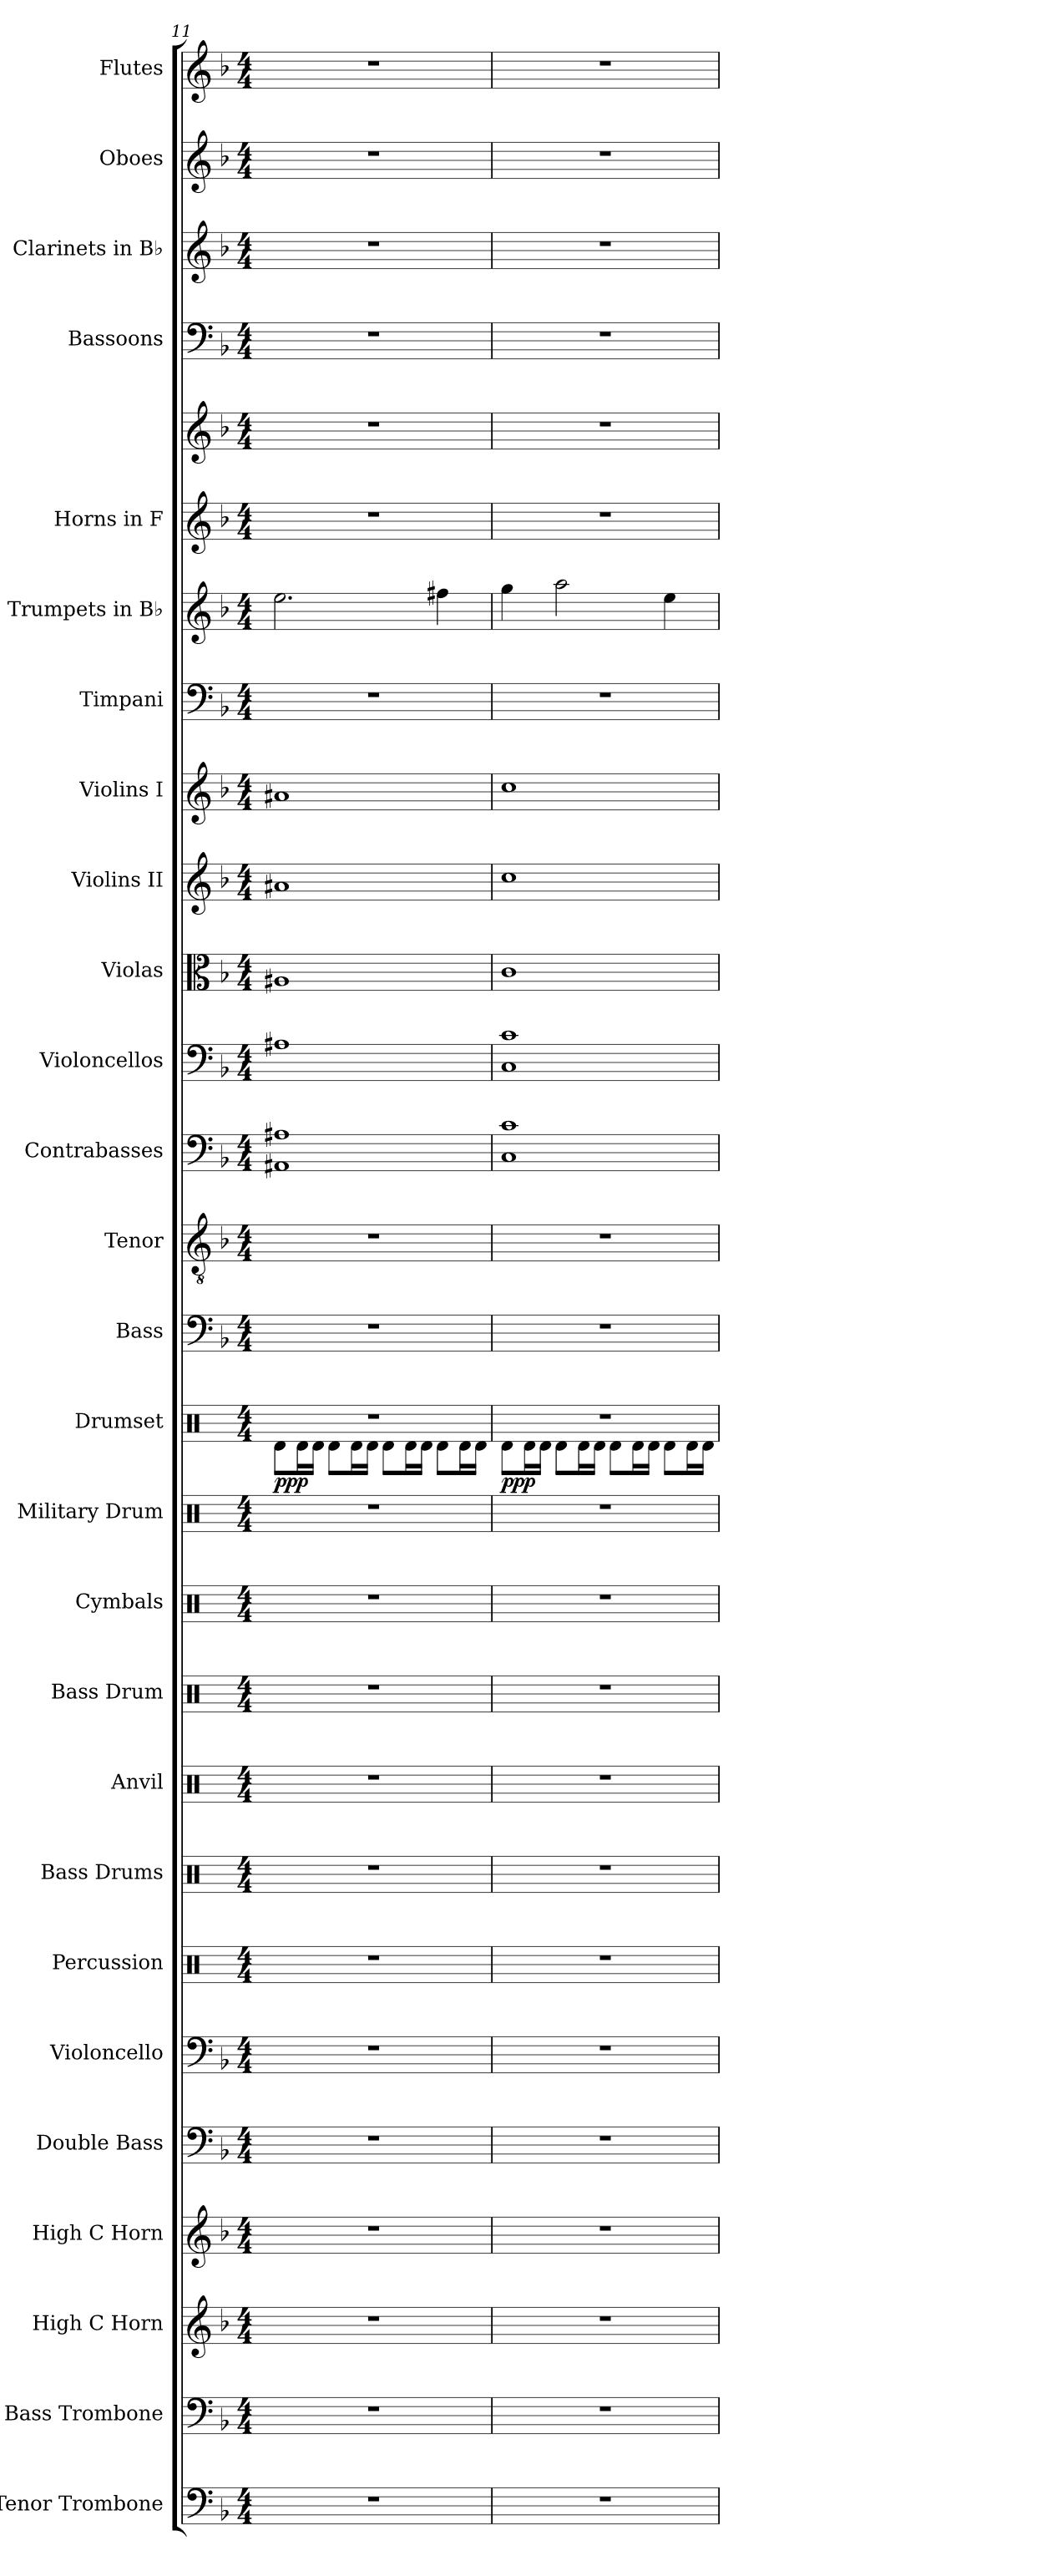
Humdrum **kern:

**kern	**kern	**kern	**kern	**kern	**kern	**kern	**kern	**kern	**kern	**kern	**kern	**kern	**dynam	**kern	**kern	**kern	**kern	**kern	**kern	**kern	**kern	**kern	**kern	**kern	**kern	**kern	**kern	**kern
*part27	*part26	*part25	*part24	*part23	*part22	*part21	*part20	*part19	*part18	*part17	*part16	*part15	*part15	*part14	*part13	*part12	*part11	*part10	*part9	*part8	*part7	*part6	*part5	*part5	*part4	*part3	*part2	*part1
*staff28	*staff27	*staff26	*staff25	*staff24	*staff23	*staff22	*staff21	*staff20	*staff19	*staff18	*staff17	*staff16	*staff16	*staff15	*staff14	*staff13	*staff12	*staff11	*staff10	*staff9	*staff8	*staff7	*staff6	*staff5	*staff4	*staff3	*staff2	*staff1
*I"Tenor Trombone	*I"Bass Trombone	*I"High C Horn	*I"High C Horn	*I"Double Bass	*I"Violoncello	*I"Percussion	*I"Bass Drums	*I"Anvil	*I"Bass Drum	*I"Cymbals	*I"Military Drum	*I"Drumset	*	*I"Bass	*I"Tenor	*I"Contrabasses	*I"Violoncellos	*I"Violas	*I"Violins II	*I"Violins I	*I"Timpani	*I"Trumpets in B♭	*I"Horns in F	*	*I"Bassoons	*I"Clarinets in B♭	*I"Oboes	*I"Flutes
*I'T. Tbn.	*I'B. Tbn.	*I'H. C Hn.	*I'H. C Hn.	*I'Db.	*I'Vc.	*I'Perc.	*I'B.D.	*I'Anv.	*I'B. Dr.	*I'Cym.	*I'Mil. Dr.	*I'Drs.	*	*I'B.	*I'T.	*I'Cb.	*I'Vc.	*I'Vla.	*I'Vln. II	*I'Vln. I	*I'Timp.	*	*	*	*I'Bsn.	*	*I'Ob.	*I'Fl.
*clefF4	*clefF4	*clefG2	*clefG2	*clefF4	*clefF4	*clefX	*clefX	*clefX	*clefX	*clefX	*clefX	*clefX	*	*clefF4	*clefGv2	*clefF4	*clefF4	*clefC3	*clefG2	*clefG2	*clefF4	*clefG2	*clefG2	*clefG2	*clefF4	*clefG2	*clefG2	*clefG2
*	*	*ITrd7c12	*ITrd7c12	*ITrd7c12	*	*	*	*	*	*	*	*	*	*	*	*ITrd7c12	*	*	*	*	*	*ITrd1c2	*ITrd4c7	*ITrd4c7	*	*ITrd1c2	*	*
*k[b-]	*k[b-]	*k[b-]	*k[b-]	*k[b-]	*k[b-]	*k[]	*k[]	*k[]	*k[]	*k[]	*k[]	*k[]	*	*k[b-]	*k[b-]	*k[b-]	*k[b-]	*k[b-]	*k[b-]	*k[b-]	*k[b-]	*k[b-e-a-]	*k[b-e-]	*k[b-e-]	*k[b-]	*k[b-e-a-]	*k[b-]	*k[b-]
*M4/4	*M4/4	*M4/4	*M4/4	*M4/4	*M4/4	*M4/4	*M4/4	*M4/4	*M4/4	*M4/4	*M4/4	*M4/4	*	*M4/4	*M4/4	*M4/4	*M4/4	*M4/4	*M4/4	*M4/4	*M4/4	*M4/4	*M4/4	*M4/4	*M4/4	*M4/4	*M4/4	*M4/4
=11	=11	=11	=11	=11	=11	=11	=11	=11	=11	=11	=11	=11	=11	=11	=11	=11	=11	=11	=11	=11	=11	=11	=11	=11	=11	=11	=11	=11
*	*	*	*	*	*	*	*	*	*	*	*	*^	*	*	*	*	*	*	*	*	*	*	*	*	*	*	*	*
!	!	!	!	!	!	!	!	!	!	!	!	!	!	!LO:DY:b	!	!	!	!	!	!	!	!	!	!	!	!	!	!	!
1r	1r	1r	1r	1r	1r	1r	1r	1r	1r	1r	1r	1r	8Rd\L	ppp	1r	1r	1AAA#X 1AA#X	1A#X	1A#X	1a#X	1a#X	1r	2.dd\	1r	1r	1r	1r	1r	1r
.	.	.	.	.	.	.	.	.	.	.	.	.	16Rd\L	.	.	.	.	.	.	.	.	.	.	.	.	.	.	.	.
.	.	.	.	.	.	.	.	.	.	.	.	.	16Rd\JJ	.	.	.	.	.	.	.	.	.	.	.	.	.	.	.	.
.	.	.	.	.	.	.	.	.	.	.	.	.	8Rd\L	.	.	.	.	.	.	.	.	.	.	.	.	.	.	.	.
.	.	.	.	.	.	.	.	.	.	.	.	.	16Rd\L	.	.	.	.	.	.	.	.	.	.	.	.	.	.	.	.
.	.	.	.	.	.	.	.	.	.	.	.	.	16Rd\JJ	.	.	.	.	.	.	.	.	.	.	.	.	.	.	.	.
.	.	.	.	.	.	.	.	.	.	.	.	.	8Rd\L	.	.	.	.	.	.	.	.	.	.	.	.	.	.	.	.
.	.	.	.	.	.	.	.	.	.	.	.	.	16Rd\L	.	.	.	.	.	.	.	.	.	.	.	.	.	.	.	.
.	.	.	.	.	.	.	.	.	.	.	.	.	16Rd\JJ	.	.	.	.	.	.	.	.	.	.	.	.	.	.	.	.
.	.	.	.	.	.	.	.	.	.	.	.	.	8Rd\L	.	.	.	.	.	.	.	.	.	4een\	.	.	.	.	.	.
.	.	.	.	.	.	.	.	.	.	.	.	.	16Rd\L	.	.	.	.	.	.	.	.	.	.	.	.	.	.	.	.
.	.	.	.	.	.	.	.	.	.	.	.	.	16Rd\JJ	.	.	.	.	.	.	.	.	.	.	.	.	.	.	.	.
=12	=12	=12	=12	=12	=12	=12	=12	=12	=12	=12	=12	=12	=12	=12	=12	=12	=12	=12	=12	=12	=12	=12	=12	=12	=12	=12	=12	=12	=12
!	!	!	!	!	!	!	!	!	!	!	!	!	!	!LO:DY:b	!	!	!	!	!	!	!	!	!	!	!	!	!	!	!
1r	1r	1r	1r	1r	1r	1r	1r	1r	1r	1r	1r	1r	8Rd\L	ppp	1r	1r	1CC 1C	1C 1c	1c	1cc	1cc	1r	4ff\	1r	1r	1r	1r	1r	1r
.	.	.	.	.	.	.	.	.	.	.	.	.	16Rd\L	.	.	.	.	.	.	.	.	.	.	.	.	.	.	.	.
.	.	.	.	.	.	.	.	.	.	.	.	.	16Rd\JJ	.	.	.	.	.	.	.	.	.	.	.	.	.	.	.	.
.	.	.	.	.	.	.	.	.	.	.	.	.	8Rd\L	.	.	.	.	.	.	.	.	.	2gg\	.	.	.	.	.	.
.	.	.	.	.	.	.	.	.	.	.	.	.	16Rd\L	.	.	.	.	.	.	.	.	.	.	.	.	.	.	.	.
.	.	.	.	.	.	.	.	.	.	.	.	.	16Rd\JJ	.	.	.	.	.	.	.	.	.	.	.	.	.	.	.	.
.	.	.	.	.	.	.	.	.	.	.	.	.	8Rd\L	.	.	.	.	.	.	.	.	.	.	.	.	.	.	.	.
.	.	.	.	.	.	.	.	.	.	.	.	.	16Rd\L	.	.	.	.	.	.	.	.	.	.	.	.	.	.	.	.
.	.	.	.	.	.	.	.	.	.	.	.	.	16Rd\JJ	.	.	.	.	.	.	.	.	.	.	.	.	.	.	.	.
.	.	.	.	.	.	.	.	.	.	.	.	.	8Rd\L	.	.	.	.	.	.	.	.	.	4dd\	.	.	.	.	.	.
.	.	.	.	.	.	.	.	.	.	.	.	.	16Rd\L	.	.	.	.	.	.	.	.	.	.	.	.	.	.	.	.
.	.	.	.	.	.	.	.	.	.	.	.	.	16Rd\JJ	.	.	.	.	.	.	.	.	.	.	.	.	.	.	.	.
*	*	*	*	*	*	*	*	*	*	*	*	*v	*v	*	*	*	*	*	*	*	*	*	*	*	*	*	*	*	*
=	=	=	=	=	=	=	=	=	=	=	=	=	=	=	=	=	=	=	=	=	=	=	=	=	=	=	=	=
*-	*-	*-	*-	*-	*-	*-	*-	*-	*-	*-	*-	*-	*-	*-	*-	*-	*-	*-	*-	*-	*-	*-	*-	*-	*-	*-	*-	*-
